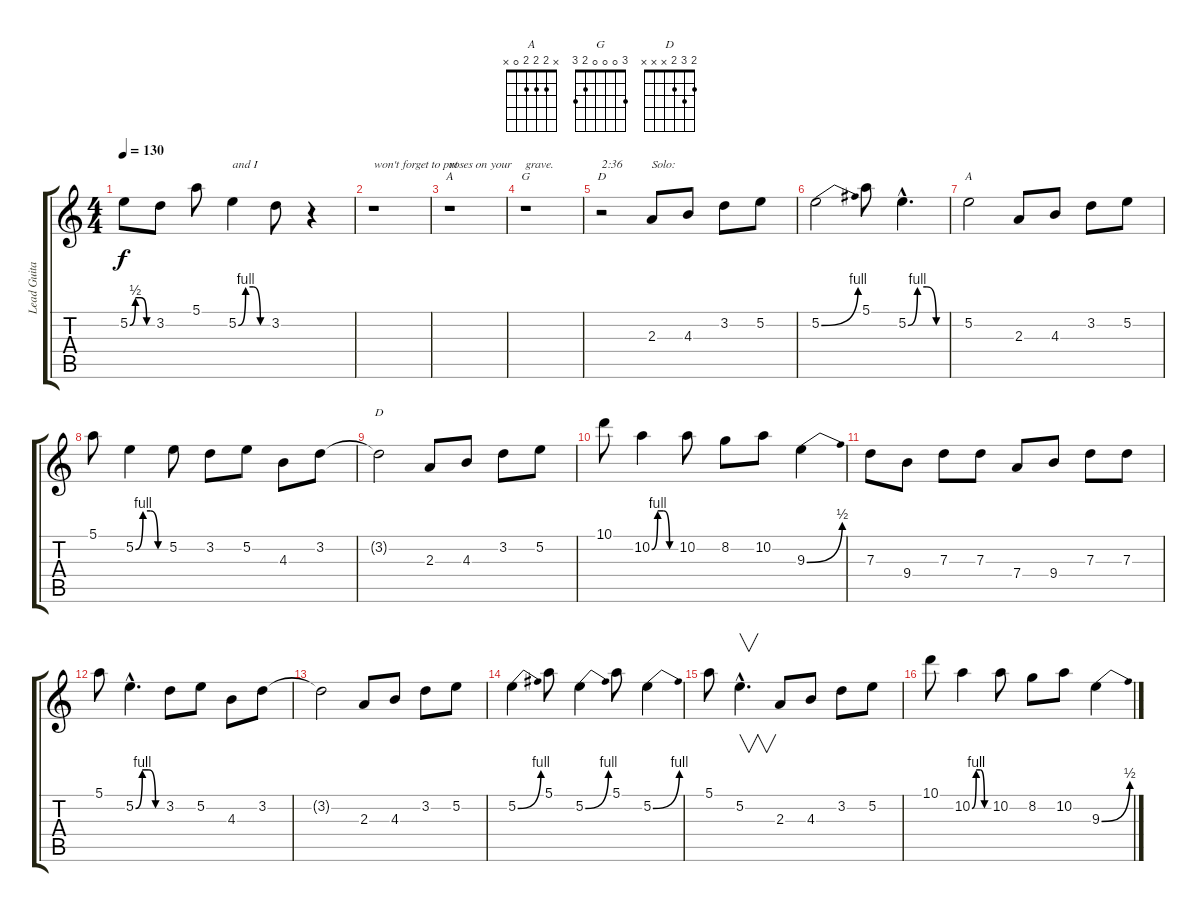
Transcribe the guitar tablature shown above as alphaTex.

\track ("Lead Guitar" "Lead Guita") {instrument electricguitarclean}
\staff {score tabs}
\tuning (E4 B3 G3 D3 A2 E2) {hide}
\chord ("A" 0 2 2 2 0 x)
\chord ("G" 3 0 0 0 2 3)
\chord ("D" 2 3 2 0 x x)
\chord ("A" x 2 2 2 0 x)
\chord ("D" 2 3 2 x x x)
\ts (4 4)
\tempo 130
\clef g2
\ks c
5.2{be (custom 0 0 15 2 30 2 45 0 60 0)}.8{dy f} 3.2.8 5.1.8 5.2{be (custom 0 0 15 4 30 4 45 0 60 0)}.4{txt "and I"} 3.2.8 r.4 |
r.1{txt "won't forget to put"} |
r.1{ch "A" txt "roses on your"} |
r.1{ch "G" txt "grave."} |
r.2{ch "D" txt "2:36"} 2.3.8{txt "Solo:"} 4.3.8 3.2.8 5.2.8 |
5.2{be (bend 0 0 60 4)}.2 5.1.8 5.2{be (custom 0 0 15 4 30 4 45 0 60 0) hac}.4{d} |
5.2.2{ch "A"} 2.3.8 4.3.8 3.2.8 5.2.8 |
5.1.8 5.2{be (custom 0 0 15 4 30 4 45 0 60 0)}.4 5.2.8 3.2.8 5.2.8 4.3.8 3.2.8 |
3.2{t}.2{ch "D"} 2.3.8 4.3.8 3.2.8 5.2.8 |
10.1.8 10.2{be (custom 0 0 15 4 30 4 45 0 60 0)}.4 10.2.8 8.2.8 10.2.8 9.3{be (bend 0 0 60 2)}.4 |
7.3.8 9.4.8 7.3.8 7.3.8 7.4.8 9.4.8 7.3.8 7.3.8 |
5.1.8 5.2{be (custom 0 0 15 4 30 4 45 0 60 0) hac}.4{d} 3.2.8 5.2.8 4.3.8 3.2.8 |
3.2{t}.2 2.3.8 4.3.8 3.2.8 5.2.8 |
5.2{be (bend 0 0 60 4)}.4 5.1.8 5.2{be (bend 0 0 60 4)}.4 5.1.8 5.2{be (bend 0 0 60 4)}.4 |
5.1.8 5.2{hac}.4{v d} 2.3.8 4.3.8 3.2.8 5.2.8 |
10.1.8 10.2{be (custom 0 0 15 4 30 4 45 0 60 0)}.4 10.2.8 8.2.8 10.2.8 9.3{be (bend 0 0 60 2)}.4
